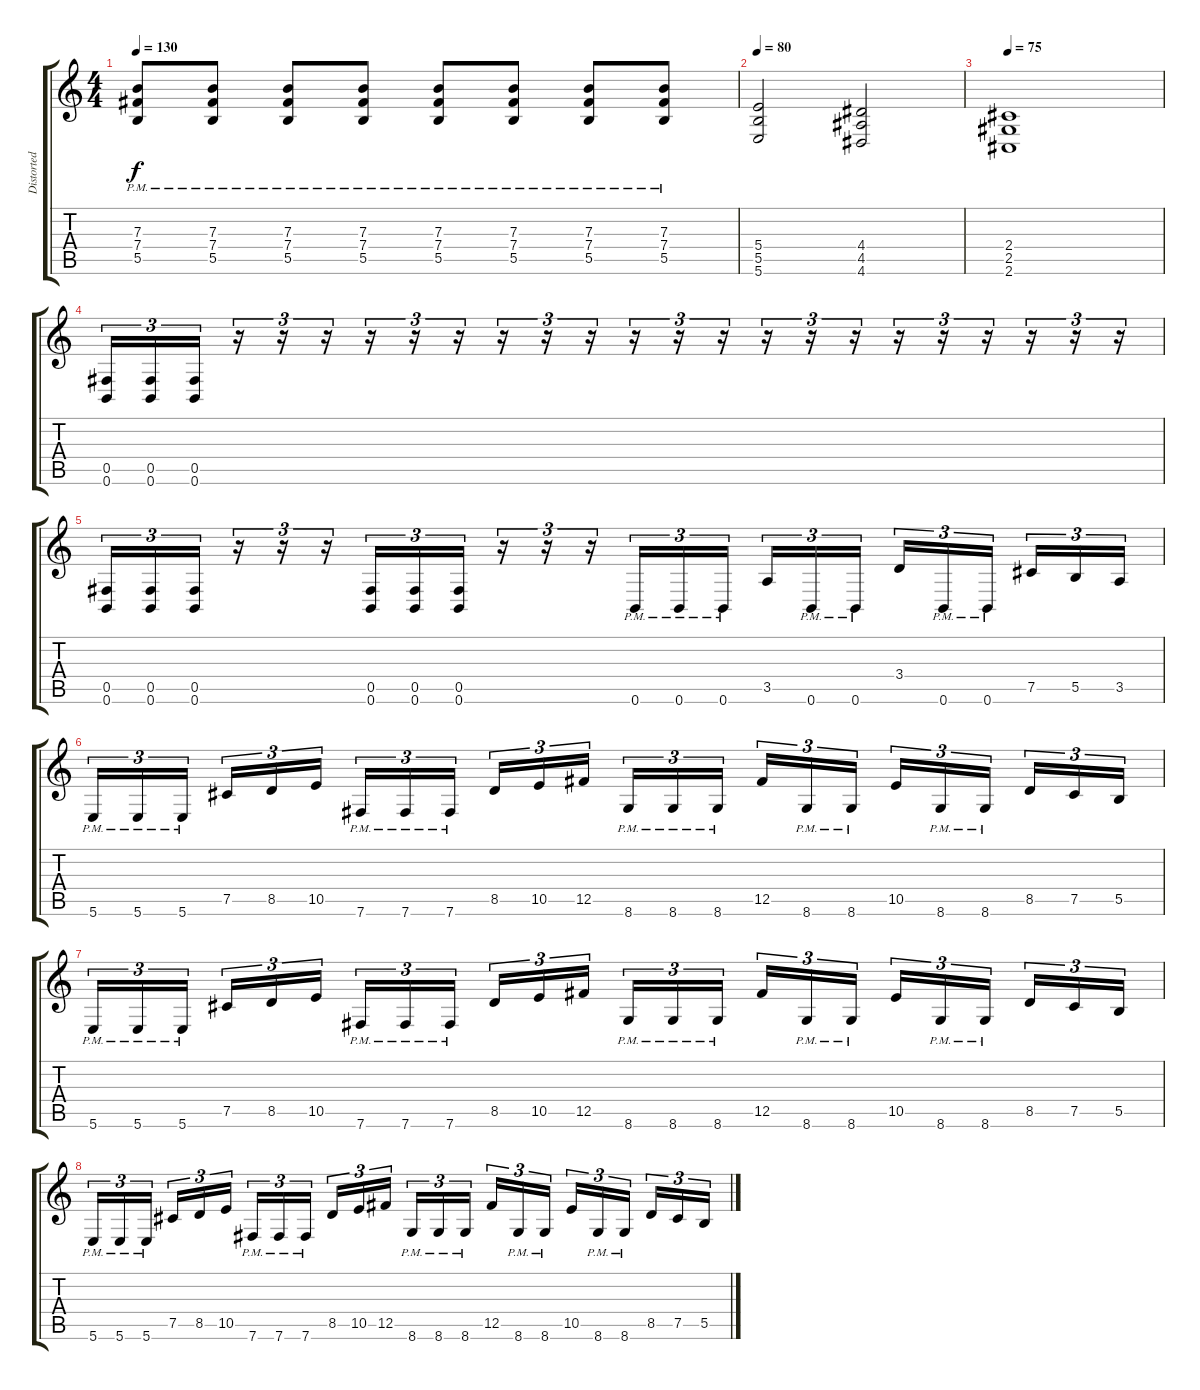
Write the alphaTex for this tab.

\track ("Distorted Left" "Distorted ") {instrument distortionguitar}
\staff {score tabs}
\tuning (Db4 Ab3 E3 B2 Gb2 B1) {hide}
\ts (4 4)
\tempo 130
\clef g2
\ks c
(7.3{pm} 7.4{pm} 5.5{pm}).8{dy f} (7.3{pm} 7.4{pm} 5.5{pm}).8 (7.3{pm} 7.4{pm} 5.5{pm}).8 (7.3{pm} 7.4{pm} 5.5{pm}).8 (7.3{pm} 7.4{pm} 5.5{pm}).8 (7.3{pm} 7.4{pm} 5.5{pm}).8 (7.3{pm} 7.4{pm} 5.5{pm}).8 (7.3{pm} 7.4{pm} 5.5{pm}).8 |
\tempo 80
(5.4 5.5 5.6).2 (4.4 4.5 4.6).2 |
\tempo 75
(2.4 2.5 2.6).1 |
(0.5 0.6).16{tu (3 2)} (0.5 0.6).16{tu (3 2)} (0.5 0.6).16{tu (3 2)} r.16{tu (3 2)} r.16{tu (3 2)} r.16{tu (3 2)} r.16{tu (3 2)} r.16{tu (3 2)} r.16{tu (3 2)} r.16{tu (3 2)} r.16{tu (3 2)} r.16{tu (3 2)} r.16{tu (3 2)} r.16{tu (3 2)} r.16{tu (3 2)} r.16{tu (3 2)} r.16{tu (3 2)} r.16{tu (3 2)} r.16{tu (3 2)} r.16{tu (3 2)} r.16{tu (3 2)} r.16{tu (3 2)} r.16{tu (3 2)} r.16{tu (3 2)} |
(0.5 0.6).16{tu (3 2)} (0.5 0.6).16{tu (3 2)} (0.5 0.6).16{tu (3 2)} r.16{tu (3 2)} r.16{tu (3 2)} r.16{tu (3 2)} (0.5 0.6).16{tu (3 2)} (0.5 0.6).16{tu (3 2)} (0.5 0.6).16{tu (3 2)} r.16{tu (3 2)} r.16{tu (3 2)} r.16{tu (3 2)} 0.6{pm}.16{tu (3 2)} 0.6{pm}.16{tu (3 2)} 0.6{pm}.16{tu (3 2)} 3.5.16{tu (3 2)} 0.6{pm}.16{tu (3 2)} 0.6{pm}.16{tu (3 2)} 3.4.16{tu (3 2)} 0.6{pm}.16{tu (3 2)} 0.6{pm}.16{tu (3 2)} 7.5.16{tu (3 2)} 5.5.16{tu (3 2)} 3.5.16{tu (3 2)} |
5.6{pm}.16{tu (3 2)} 5.6{pm}.16{tu (3 2)} 5.6{pm}.16{tu (3 2)} 7.5.16{tu (3 2)} 8.5.16{tu (3 2)} 10.5.16{tu (3 2)} 7.6{pm}.16{tu (3 2)} 7.6{pm}.16{tu (3 2)} 7.6{pm}.16{tu (3 2)} 8.5.16{tu (3 2)} 10.5.16{tu (3 2)} 12.5.16{tu (3 2)} 8.6{pm}.16{tu (3 2)} 8.6{pm}.16{tu (3 2)} 8.6{pm}.16{tu (3 2)} 12.5.16{tu (3 2)} 8.6{pm}.16{tu (3 2)} 8.6{pm}.16{tu (3 2)} 10.5.16{tu (3 2)} 8.6{pm}.16{tu (3 2)} 8.6{pm}.16{tu (3 2)} 8.5.16{tu (3 2)} 7.5.16{tu (3 2)} 5.5.16{tu (3 2)} |
5.6{pm}.16{tu (3 2)} 5.6{pm}.16{tu (3 2)} 5.6{pm}.16{tu (3 2)} 7.5.16{tu (3 2)} 8.5.16{tu (3 2)} 10.5.16{tu (3 2)} 7.6{pm}.16{tu (3 2)} 7.6{pm}.16{tu (3 2)} 7.6{pm}.16{tu (3 2)} 8.5.16{tu (3 2)} 10.5.16{tu (3 2)} 12.5.16{tu (3 2)} 8.6{pm}.16{tu (3 2)} 8.6{pm}.16{tu (3 2)} 8.6{pm}.16{tu (3 2)} 12.5.16{tu (3 2)} 8.6{pm}.16{tu (3 2)} 8.6{pm}.16{tu (3 2)} 10.5.16{tu (3 2)} 8.6{pm}.16{tu (3 2)} 8.6{pm}.16{tu (3 2)} 8.5.16{tu (3 2)} 7.5.16{tu (3 2)} 5.5.16{tu (3 2)} |
5.6{pm}.16{tu (3 2)} 5.6{pm}.16{tu (3 2)} 5.6{pm}.16{tu (3 2)} 7.5.16{tu (3 2)} 8.5.16{tu (3 2)} 10.5.16{tu (3 2)} 7.6{pm}.16{tu (3 2)} 7.6{pm}.16{tu (3 2)} 7.6{pm}.16{tu (3 2)} 8.5.16{tu (3 2)} 10.5.16{tu (3 2)} 12.5.16{tu (3 2)} 8.6{pm}.16{tu (3 2)} 8.6{pm}.16{tu (3 2)} 8.6{pm}.16{tu (3 2)} 12.5.16{tu (3 2)} 8.6{pm}.16{tu (3 2)} 8.6{pm}.16{tu (3 2)} 10.5.16{tu (3 2)} 8.6{pm}.16{tu (3 2)} 8.6{pm}.16{tu (3 2)} 8.5.16{tu (3 2)} 7.5.16{tu (3 2)} 5.5.16{tu (3 2)}
